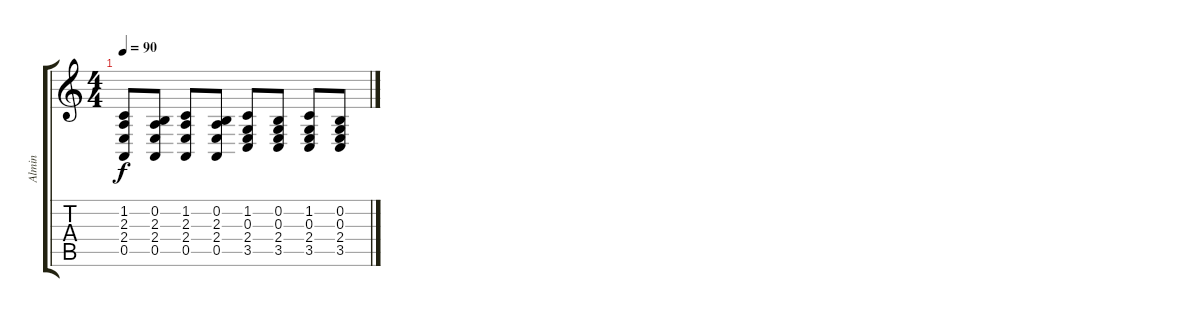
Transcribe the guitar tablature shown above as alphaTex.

\track ("Almin" "Almin") {instrument brightacousticpiano}
\staff {score tabs}
\tuning (E4 B3 G3 D3 A2 E2) {hide}
\ts (4 4)
\tempo 90
\clef g2
\ks c
(1.2 2.3 2.4 0.5).8{dy f} (0.2 2.3 2.4 0.5).8 (1.2 2.3 2.4 0.5).8 (0.2 2.3 2.4 0.5).8 (1.2 0.3 2.4 3.5).8 (0.2 0.3 2.4 3.5).8 (1.2 0.3 2.4 3.5).8 (0.2 0.3 2.4 3.5).8
